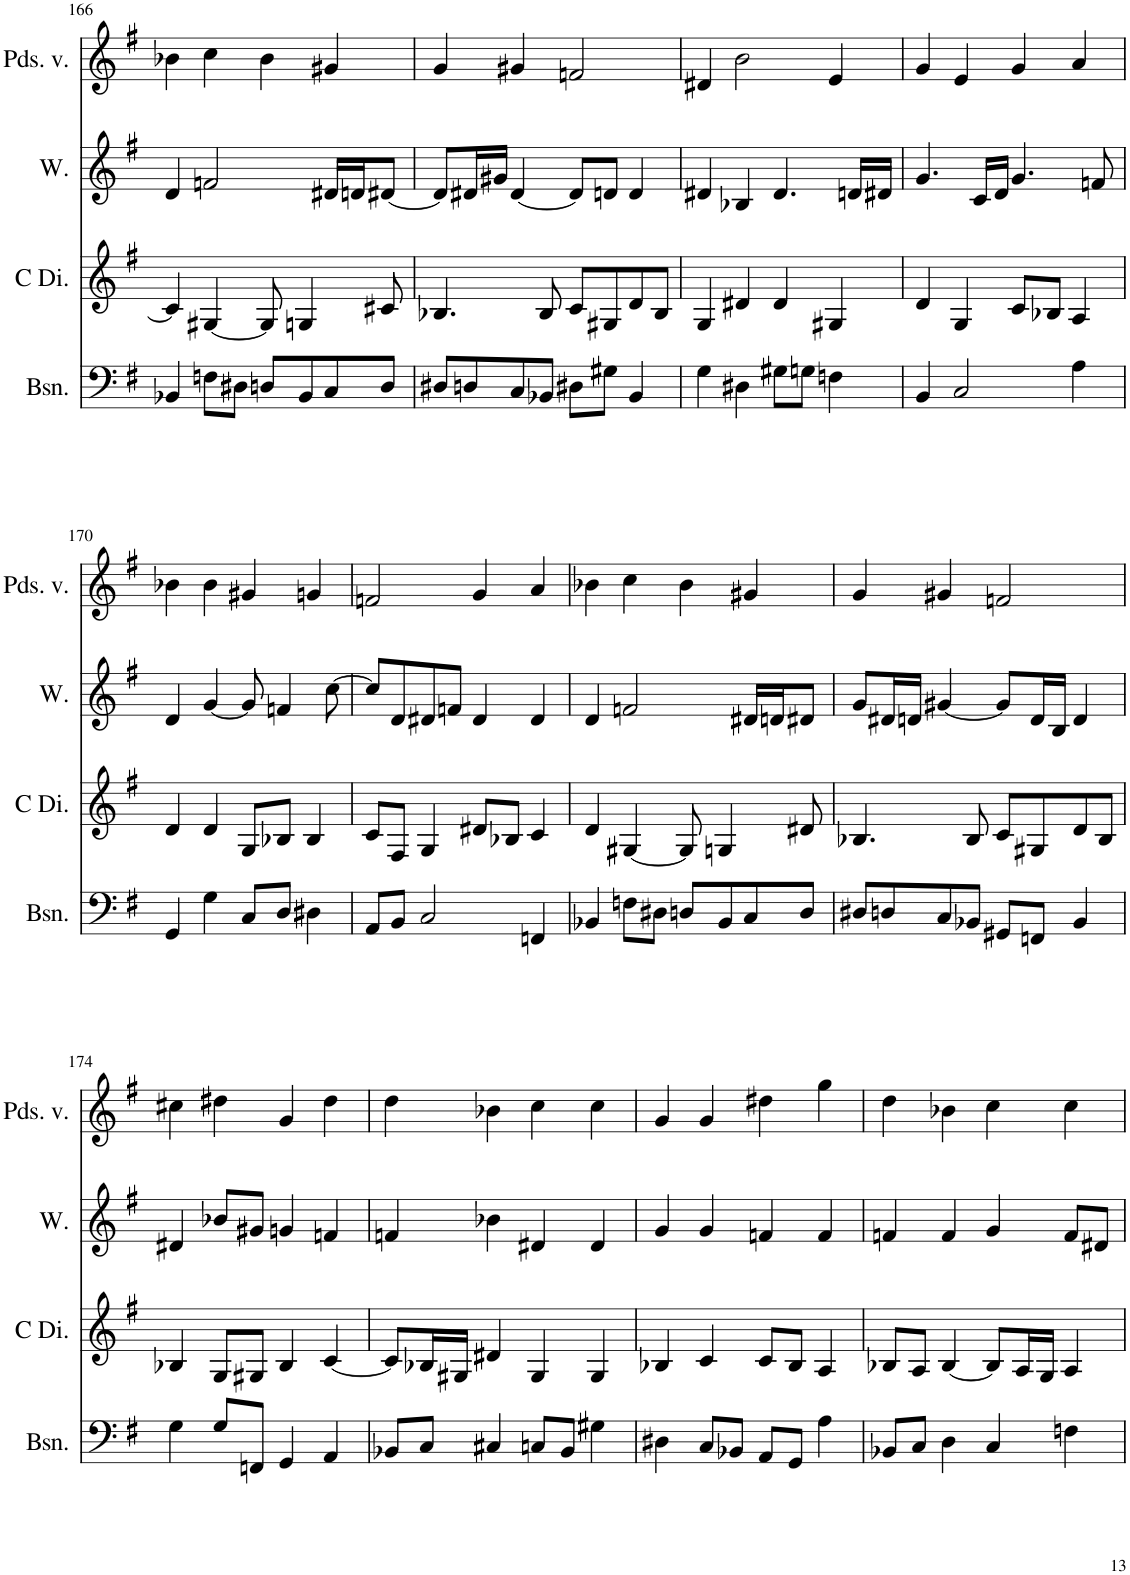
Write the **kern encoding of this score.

**kern	**kern	**kern	**kern
*part4	*part3	*part2	*part1
*staff4	*staff3	*staff2	*staff1
*I"Bassoon, Bassoon	*I"C Dizi, Piccolo	*I"Winds, Flute	*I"Pardessus de viole, Violin
*I'Bsn.	*I'C Di.	*I'W.	*I'Pds. v.
!!LO:PB:g=z
*clefF4	*clefG2	*clefG2	*clefG2
*	*Trd-7c-12	*	*
*k[f#]	*k[f#]	*k[f#]	*k[f#]
*M4/4	*M4/4	*M4/4	*M4/4
=166	=166	=166	=166
4BB-X/	4c/]	4d/	4b-X\
8Fn\L	[4G#X/	2fn/	4cc\
8D#X\J	.	.	.
8Dn/L	8G#/]	.	4b-\
8BB-/	4Gn/	.	.
8C/	.	16d#X/LL	4g#X/
.	.	16dn/J	.
8D/J	8c#X/	[8d#X/J	.
=167	=167	=167	=167
8D#X/L	4.B-X/	8d#/L]	4g/
8Dn/	.	16d#X/L	.
.	.	16g#X/JJ	.
8C/	.	[4d#/	4g#X/
8BB-X/J	8B-/	.	.
8D#X\L	8c/L	8d#/L]	2fn/
8G#X\J	8G#X/	8dn/J	.
4BB-/	8d/	4d/	.
.	8B-/J	.	.
=168	=168	=168	=168
4G\	4G/	4d#X/	4d#X/
4D#X\	4d#X/	4B-X/	2b\
8G#X\L	4d#/	4.d#/	.
8Gn\J	.	.	.
4Fn\	4G#X/	.	4e/
.	.	16dn/LL	.
.	.	16d#X/JJ	.
=169	=169	=169	=169
4BB/	4d/	4.g/	4g/
2C/	4G/	.	4e/
.	.	16c/LL	.
.	.	16d/JJ	.
.	8c/L	4.g/	4g/
.	8B-X/J	.	.
4A\	4A/	.	4a/
.	.	8fn/	.
!!LO:LB:g=z
=170	=170	=170	=170
4GG/	4d/	4d/	4b-X\
4G\	4d/	[4g/	4b-\
8C/L	8G/L	8g/]	4g#X/
8D/J	8B-X/J	4fn/	.
4D#X\	4B-/	.	4gn/
.	.	[8cc\	.
=171	=171	=171	=171
8AA/L	8c/L	8cc/L]	2fn/
8BB/J	8F#/J	8d/	.
2C/	4G/	8d#X/	.
.	.	8fn/J	.
.	8d#X/L	4d#/	4g/
.	8B-X/J	.	.
4FFn/	4c/	4d#/	4a/
=172	=172	=172	=172
4BB-X/	4d/	4d/	4b-X\
8Fn\L	[4G#X/	2fn/	4cc\
8D#X\J	.	.	.
8Dn/L	8G#/]	.	4b-\
8BB-/	4Gn/	.	.
8C/	.	16d#X/LL	4g#X/
.	.	16dn/J	.
8D/J	8d#X/	8d#X/J	.
=173	=173	=173	=173
8D#X/L	4.B-X/	8g/L	4g/
8Dn/	.	16d#X/L	.
.	.	16dn/JJ	.
8C/	.	[4g#X/	4g#X/
8BB-X/J	8B-/	.	.
8GG#X/L	8c/L	8g#/L]	2fn/
8FFn/J	8G#X/	16d/L	.
.	.	16B/JJ	.
4BB-/	8d/	4d/	.
.	8B-/J	.	.
!!LO:LB:g=z
=174	=174	=174	=174
4G\	4B-X/	4d#X/	4cc#X\
8G/L	8G/L	8b-X/L	4dd#X\
8FFn/J	8G#X/J	8g#X/J	.
4GG/	4B-/	4gn/	4g/
4AA/	[4c/	4fn/	4dd#\
=175	=175	=175	=175
8BB-X/L	8c/L]	4fn/	4dd\
8C/J	16B-X/L	.	.
.	16G#X/JJ	.	.
4C#X/	4d#X/	4b-X\	4b-X\
8Cn/L	4G#/	4d#X/	4cc\
8BB-/J	.	.	.
4G#X\	4G#/	4d#/	4cc\
=176	=176	=176	=176
4D#X\	4B-X/	4g/	4g/
8C/L	4c/	4g/	4g/
8BB-X/J	.	.	.
8AA/L	8c/L	4fn/	4dd#X\
8GG/J	8B-/J	.	.
4A\	4A/	4f/	4gg\
=177	=177	=177	=177
8BB-X/L	8B-X/L	4fn/	4dd\
8C/J	8A/J	.	.
4D\	[4B-/	4f/	4b-X\
4C/	8B-/L]	4g/	4cc\
.	16A/L	.	.
.	16G/JJ	.	.
4Fn\	4A/	8f/L	4cc\
.	.	8d#X/J	.
=	=	=	=
*-	*-	*-	*-
